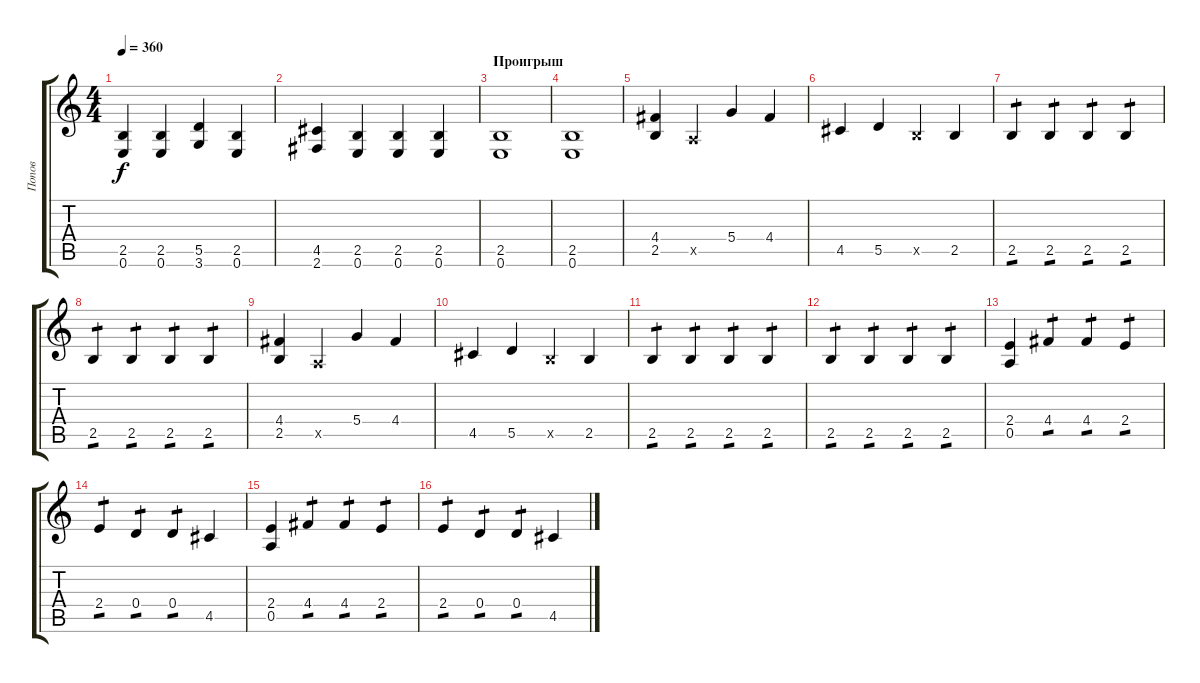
\track ("Попов" "Попов") {instrument overdrivenguitar}
\staff {score tabs}
\tuning (E4 B3 G3 D3 A2 E2) {hide}
\ts (4 4)
\tempo 360
\clef g2
\ks c
(2.5 0.6).4{dy f} (2.5 0.6).4 (5.5 3.6).4 (2.5 0.6).4 |
(4.5 2.6).4 (2.5 0.6).4 (2.5 0.6).4 (2.5 0.6).4 |
\section ("" "Проигрыш")
(2.5 0.6).1 |
(2.5 0.6).1 |
(4.4 2.5).4 0.5{x}.4 5.4.4 4.4.4 |
4.5.4 5.5.4 2.5{x}.4 2.5.4 |
2.5.4{tp 1} 2.5.4{tp 1} 2.5.4{tp 1} 2.5.4{tp 1} |
2.5.4{tp 1} 2.5.4{tp 1} 2.5.4{tp 1} 2.5.4{tp 1} |
(4.4 2.5).4 0.5{x}.4 5.4.4 4.4.4 |
4.5.4 5.5.4 2.5{x}.4 2.5.4 |
2.5.4{tp 1} 2.5.4{tp 1} 2.5.4{tp 1} 2.5.4{tp 1} |
2.5.4{tp 1} 2.5.4{tp 1} 2.5.4{tp 1} 2.5.4{tp 1} |
(2.4 0.5).4 4.4.4{tp 1} 4.4.4{tp 1} 2.4.4{tp 1} |
2.4.4{tp 1} 0.4.4{tp 1} 0.4.4{tp 1} 4.5.4 |
(2.4 0.5).4 4.4.4{tp 1} 4.4.4{tp 1} 2.4.4{tp 1} |
2.4.4{tp 1} 0.4.4{tp 1} 0.4.4{tp 1} 4.5.4
